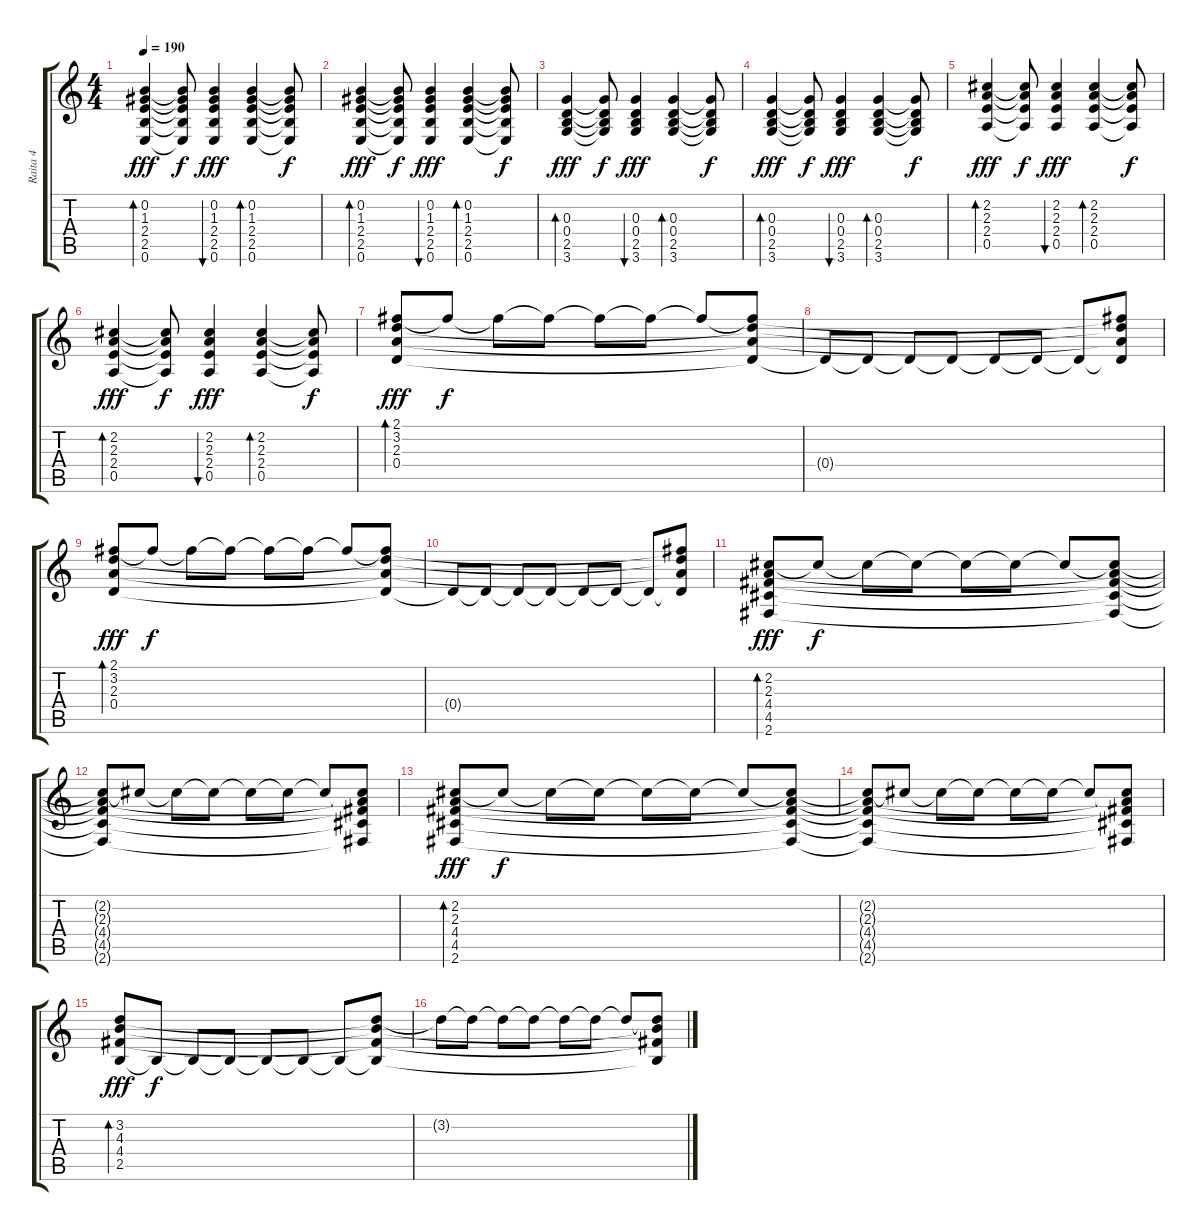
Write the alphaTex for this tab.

\track ("Raita 4" "Raita 4") {instrument acousticguitarsteel}
\staff {score tabs}
\tuning (E4 B3 G3 D3 A2 E2) {hide}
\ts (4 4)
\tempo 190
\clef g2
\ks c
(0.2 1.3 2.4 2.5 0.6).4{bd 60 dy fff} (0.2{t} 1.3{t} 2.4{t} 2.5{t} 0.6{t}).8{dy f} (0.2 1.3 2.4 2.5 0.6).4{bu 60 dy fff} (0.2 1.3 2.4 2.5 0.6).4{bd 60} (0.2{t} 1.3{t} 2.4{t} 2.5{t} 0.6{t}).8{dy f} |
(0.2 1.3 2.4 2.5 0.6).4{bd 60 dy fff} (0.2{t} 1.3{t} 2.4{t} 2.5{t} 0.6{t}).8{dy f} (0.2 1.3 2.4 2.5 0.6).4{bu 60 dy fff} (0.2 1.3 2.4 2.5 0.6).4{bd 60} (0.2{t} 1.3{t} 2.4{t} 2.5{t} 0.6{t}).8{dy f} |
(0.3 0.4 2.5 3.6).4{bd 60 dy fff} (0.3{t} 0.4{t} 2.5{t} 3.6{t}).8{dy f} (0.3 0.4 2.5 3.6).4{bu 60 dy fff} (0.3 0.4 2.5 3.6).4{bd 60} (0.3{t} 0.4{t} 2.5{t} 3.6{t}).8{dy f} |
(0.3 0.4 2.5 3.6).4{bd 60 dy fff} (0.3{t} 0.4{t} 2.5{t} 3.6{t}).8{dy f} (0.3 0.4 2.5 3.6).4{bu 60 dy fff} (0.3 0.4 2.5 3.6).4{bd 60} (0.3{t} 0.4{t} 2.5{t} 3.6{t}).8{dy f} |
(2.2 2.3 2.4 0.5).4{bd 60 dy fff} (2.2{t} 2.3{t} 2.4{t} 0.5{t}).8{dy f} (2.2 2.3 2.4 0.5).4{bu 60 dy fff} (2.2 2.3 2.4 0.5).4{bd 60} (2.2{t} 2.3{t} 2.4{t} 0.5{t}).8{dy f} |
(2.2 2.3 2.4 0.5).4{bd 60 dy fff} (2.2{t} 2.3{t} 2.4{t} 0.5{t}).8{dy f} (2.2 2.3 2.4 0.5).4{bu 60 dy fff} (2.2 2.3 2.4 0.5).4{bd 60} (2.2{t} 2.3{t} 2.4{t} 0.5{t}).8{dy f} |
(2.1 3.2 2.3 0.4).8{bd 60 dy fff} 2.1{t}.8{dy f} 2.1{t}.8 2.1{t}.8 2.1{t}.8 2.1{t}.8 2.1{t}.8 (2.1{t} 3.2{t} 2.3{t} 0.4{t}).8 |
0.4{t}.8 0.4{t}.8 0.4{t}.8 0.4{t}.8 0.4{t}.8 0.4{t}.8 0.4{t}.8 (2.1{t} 3.2{t} 2.3{t} 0.4{t}).8 |
(2.1 3.2 2.3 0.4).8{bd 60 dy fff} 2.1{t}.8{dy f} 2.1{t}.8 2.1{t}.8 2.1{t}.8 2.1{t}.8 2.1{t}.8 (2.1{t} 3.2{t} 2.3{t} 0.4{t}).8 |
0.4{t}.8 0.4{t}.8 0.4{t}.8 0.4{t}.8 0.4{t}.8 0.4{t}.8 0.4{t}.8 (2.1{t} 3.2{t} 2.3{t} 0.4{t}).8 |
(2.2 2.3 4.4 4.5 2.6).8{bd 60 dy fff} 2.2{t}.8{dy f} 2.2{t}.8 2.2{t}.8 2.2{t}.8 2.2{t}.8 2.2{t}.8 (2.2{t} 2.3{t} 4.4{t} 4.5{t} 2.6{t}).8 |
(2.2{t} 2.3{t} 4.4{t} 4.5{t} 2.6{t}).8 2.2{t}.8 2.2{t}.8 2.2{t}.8 2.2{t}.8 2.2{t}.8 2.2{t}.8 (2.2{t} 2.3{t} 4.4{t} 4.5{t} 2.6{t}).8 |
(2.2 2.3 4.4 4.5 2.6).8{bd 60 dy fff} 2.2{t}.8{dy f} 2.2{t}.8 2.2{t}.8 2.2{t}.8 2.2{t}.8 2.2{t}.8 (2.2{t} 2.3{t} 4.4{t} 4.5{t} 2.6{t}).8 |
(2.2{t} 2.3{t} 4.4{t} 4.5{t} 2.6{t}).8 2.2{t}.8 2.2{t}.8 2.2{t}.8 2.2{t}.8 2.2{t}.8 2.2{t}.8 (2.2{t} 2.3{t} 4.4{t} 4.5{t} 2.6{t}).8 |
(3.2 4.3 4.4 2.5).8{bd 60 dy fff} 2.5{t}.8{dy f} 2.5{t}.8 2.5{t}.8 2.5{t}.8 2.5{t}.8 2.5{t}.8 (3.2{t} 4.3{t} 4.4{t} 2.5{t}).8 |
3.2{t}.8 3.2{t}.8 3.2{t}.8 3.2{t}.8 3.2{t}.8 3.2{t}.8 3.2{t}.8 (3.2{t} 4.3{t} 4.4{t} 2.5{t}).8
